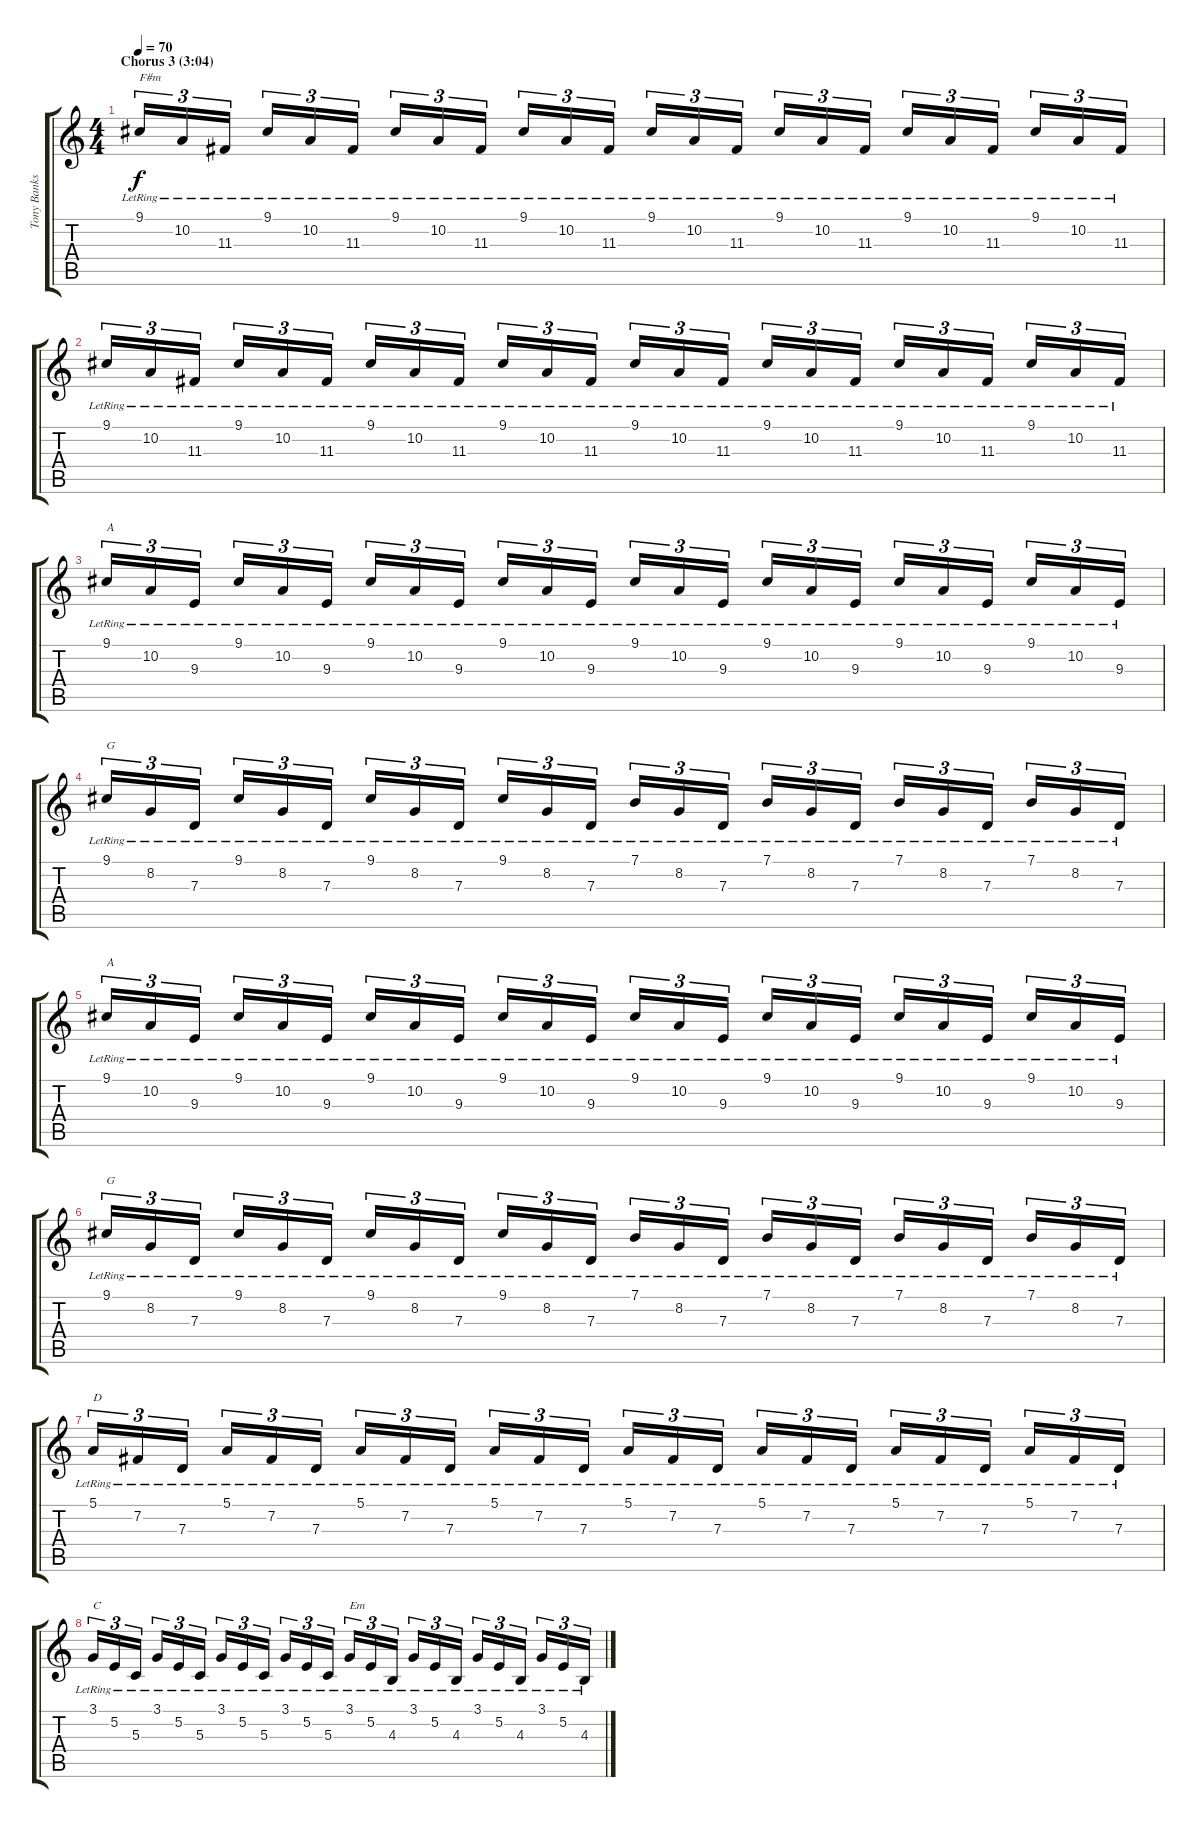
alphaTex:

\track ("Tony Banks (keyboard)" "Tony Banks") {instrument electricpiano2}
\staff {score tabs}
\tuning (E4 B3 G3 D3 A2 E2) {hide}
\ts (4 4)
\section ("" "Chorus 3 (3:04)")
\tempo 70
\clef g2
\ks c
9.1{lr}.16{tu (3 2) txt "F#m" dy f} 10.2{lr}.16{tu (3 2)} 11.3{lr}.16{tu (3 2) beam splitsecondary} 9.1{lr}.16{tu (3 2)} 10.2{lr}.16{tu (3 2)} 11.3{lr}.16{tu (3 2)} 9.1{lr}.16{tu (3 2)} 10.2{lr}.16{tu (3 2)} 11.3{lr}.16{tu (3 2) beam splitsecondary} 9.1{lr}.16{tu (3 2)} 10.2{lr}.16{tu (3 2)} 11.3{lr}.16{tu (3 2)} 9.1{lr}.16{tu (3 2)} 10.2{lr}.16{tu (3 2)} 11.3{lr}.16{tu (3 2) beam splitsecondary} 9.1{lr}.16{tu (3 2)} 10.2{lr}.16{tu (3 2)} 11.3{lr}.16{tu (3 2)} 9.1{lr}.16{tu (3 2)} 10.2{lr}.16{tu (3 2)} 11.3{lr}.16{tu (3 2) beam splitsecondary} 9.1{lr}.16{tu (3 2)} 10.2{lr}.16{tu (3 2)} 11.3{lr}.16{tu (3 2)} |
9.1{lr}.16{tu (3 2)} 10.2{lr}.16{tu (3 2)} 11.3{lr}.16{tu (3 2) beam splitsecondary} 9.1{lr}.16{tu (3 2)} 10.2{lr}.16{tu (3 2)} 11.3{lr}.16{tu (3 2)} 9.1{lr}.16{tu (3 2)} 10.2{lr}.16{tu (3 2)} 11.3{lr}.16{tu (3 2) beam splitsecondary} 9.1{lr}.16{tu (3 2)} 10.2{lr}.16{tu (3 2)} 11.3{lr}.16{tu (3 2)} 9.1{lr}.16{tu (3 2)} 10.2{lr}.16{tu (3 2)} 11.3{lr}.16{tu (3 2) beam splitsecondary} 9.1{lr}.16{tu (3 2)} 10.2{lr}.16{tu (3 2)} 11.3{lr}.16{tu (3 2)} 9.1{lr}.16{tu (3 2)} 10.2{lr}.16{tu (3 2)} 11.3{lr}.16{tu (3 2) beam splitsecondary} 9.1{lr}.16{tu (3 2)} 10.2{lr}.16{tu (3 2)} 11.3{lr}.16{tu (3 2)} |
9.1{lr}.16{tu (3 2) txt "A"} 10.2{lr}.16{tu (3 2)} 9.3{lr}.16{tu (3 2) beam splitsecondary} 9.1{lr}.16{tu (3 2)} 10.2{lr}.16{tu (3 2)} 9.3{lr}.16{tu (3 2)} 9.1{lr}.16{tu (3 2)} 10.2{lr}.16{tu (3 2)} 9.3{lr}.16{tu (3 2) beam splitsecondary} 9.1{lr}.16{tu (3 2)} 10.2{lr}.16{tu (3 2)} 9.3{lr}.16{tu (3 2)} 9.1{lr}.16{tu (3 2)} 10.2{lr}.16{tu (3 2)} 9.3{lr}.16{tu (3 2) beam splitsecondary} 9.1{lr}.16{tu (3 2)} 10.2{lr}.16{tu (3 2)} 9.3{lr}.16{tu (3 2)} 9.1{lr}.16{tu (3 2)} 10.2{lr}.16{tu (3 2)} 9.3{lr}.16{tu (3 2) beam splitsecondary} 9.1{lr}.16{tu (3 2)} 10.2{lr}.16{tu (3 2)} 9.3{lr}.16{tu (3 2)} |
9.1{lr}.16{tu (3 2) txt "G"} 8.2{lr}.16{tu (3 2)} 7.3{lr}.16{tu (3 2) beam splitsecondary} 9.1{lr}.16{tu (3 2)} 8.2{lr}.16{tu (3 2)} 7.3{lr}.16{tu (3 2)} 9.1{lr}.16{tu (3 2)} 8.2{lr}.16{tu (3 2)} 7.3{lr}.16{tu (3 2) beam splitsecondary} 9.1{lr}.16{tu (3 2)} 8.2{lr}.16{tu (3 2)} 7.3{lr}.16{tu (3 2)} 7.1{lr}.16{tu (3 2)} 8.2{lr}.16{tu (3 2)} 7.3{lr}.16{tu (3 2) beam splitsecondary} 7.1{lr}.16{tu (3 2)} 8.2{lr}.16{tu (3 2)} 7.3{lr}.16{tu (3 2)} 7.1{lr}.16{tu (3 2)} 8.2{lr}.16{tu (3 2)} 7.3{lr}.16{tu (3 2) beam splitsecondary} 7.1{lr}.16{tu (3 2)} 8.2{lr}.16{tu (3 2)} 7.3{lr}.16{tu (3 2)} |
9.1{lr}.16{tu (3 2) txt "A"} 10.2{lr}.16{tu (3 2)} 9.3{lr}.16{tu (3 2) beam splitsecondary} 9.1{lr}.16{tu (3 2)} 10.2{lr}.16{tu (3 2)} 9.3{lr}.16{tu (3 2)} 9.1{lr}.16{tu (3 2)} 10.2{lr}.16{tu (3 2)} 9.3{lr}.16{tu (3 2) beam splitsecondary} 9.1{lr}.16{tu (3 2)} 10.2{lr}.16{tu (3 2)} 9.3{lr}.16{tu (3 2)} 9.1{lr}.16{tu (3 2)} 10.2{lr}.16{tu (3 2)} 9.3{lr}.16{tu (3 2) beam splitsecondary} 9.1{lr}.16{tu (3 2)} 10.2{lr}.16{tu (3 2)} 9.3{lr}.16{tu (3 2)} 9.1{lr}.16{tu (3 2)} 10.2{lr}.16{tu (3 2)} 9.3{lr}.16{tu (3 2) beam splitsecondary} 9.1{lr}.16{tu (3 2)} 10.2{lr}.16{tu (3 2)} 9.3{lr}.16{tu (3 2)} |
9.1{lr}.16{tu (3 2) txt "G"} 8.2{lr}.16{tu (3 2)} 7.3{lr}.16{tu (3 2) beam splitsecondary} 9.1{lr}.16{tu (3 2)} 8.2{lr}.16{tu (3 2)} 7.3{lr}.16{tu (3 2)} 9.1{lr}.16{tu (3 2)} 8.2{lr}.16{tu (3 2)} 7.3{lr}.16{tu (3 2) beam splitsecondary} 9.1{lr}.16{tu (3 2)} 8.2{lr}.16{tu (3 2)} 7.3{lr}.16{tu (3 2)} 7.1{lr}.16{tu (3 2)} 8.2{lr}.16{tu (3 2)} 7.3{lr}.16{tu (3 2) beam splitsecondary} 7.1{lr}.16{tu (3 2)} 8.2{lr}.16{tu (3 2)} 7.3{lr}.16{tu (3 2)} 7.1{lr}.16{tu (3 2)} 8.2{lr}.16{tu (3 2)} 7.3{lr}.16{tu (3 2) beam splitsecondary} 7.1{lr}.16{tu (3 2)} 8.2{lr}.16{tu (3 2)} 7.3{lr}.16{tu (3 2)} |
5.1{lr}.16{tu (3 2) txt "D"} 7.2{lr}.16{tu (3 2)} 7.3{lr}.16{tu (3 2) beam splitsecondary} 5.1{lr}.16{tu (3 2)} 7.2{lr}.16{tu (3 2)} 7.3{lr}.16{tu (3 2)} 5.1{lr}.16{tu (3 2)} 7.2{lr}.16{tu (3 2)} 7.3{lr}.16{tu (3 2) beam splitsecondary} 5.1{lr}.16{tu (3 2)} 7.2{lr}.16{tu (3 2)} 7.3{lr}.16{tu (3 2)} 5.1{lr}.16{tu (3 2)} 7.2{lr}.16{tu (3 2)} 7.3{lr}.16{tu (3 2) beam splitsecondary} 5.1{lr}.16{tu (3 2)} 7.2{lr}.16{tu (3 2)} 7.3{lr}.16{tu (3 2)} 5.1{lr}.16{tu (3 2)} 7.2{lr}.16{tu (3 2)} 7.3{lr}.16{tu (3 2) beam splitsecondary} 5.1{lr}.16{tu (3 2)} 7.2{lr}.16{tu (3 2)} 7.3{lr}.16{tu (3 2)} |
3.1{lr}.16{tu (3 2) txt "C"} 5.2{lr}.16{tu (3 2)} 5.3{lr}.16{tu (3 2) beam splitsecondary} 3.1{lr}.16{tu (3 2)} 5.2{lr}.16{tu (3 2)} 5.3{lr}.16{tu (3 2)} 3.1{lr}.16{tu (3 2)} 5.2{lr}.16{tu (3 2)} 5.3{lr}.16{tu (3 2) beam splitsecondary} 3.1{lr}.16{tu (3 2)} 5.2{lr}.16{tu (3 2)} 5.3{lr}.16{tu (3 2)} 3.1{lr}.16{tu (3 2) txt "Em"} 5.2{lr}.16{tu (3 2)} 4.3{lr}.16{tu (3 2) beam splitsecondary} 3.1{lr}.16{tu (3 2)} 5.2{lr}.16{tu (3 2)} 4.3{lr}.16{tu (3 2)} 3.1{lr}.16{tu (3 2)} 5.2{lr}.16{tu (3 2)} 4.3{lr}.16{tu (3 2) beam splitsecondary} 3.1{lr}.16{tu (3 2)} 5.2{lr}.16{tu (3 2)} 4.3{lr}.16{tu (3 2)}
